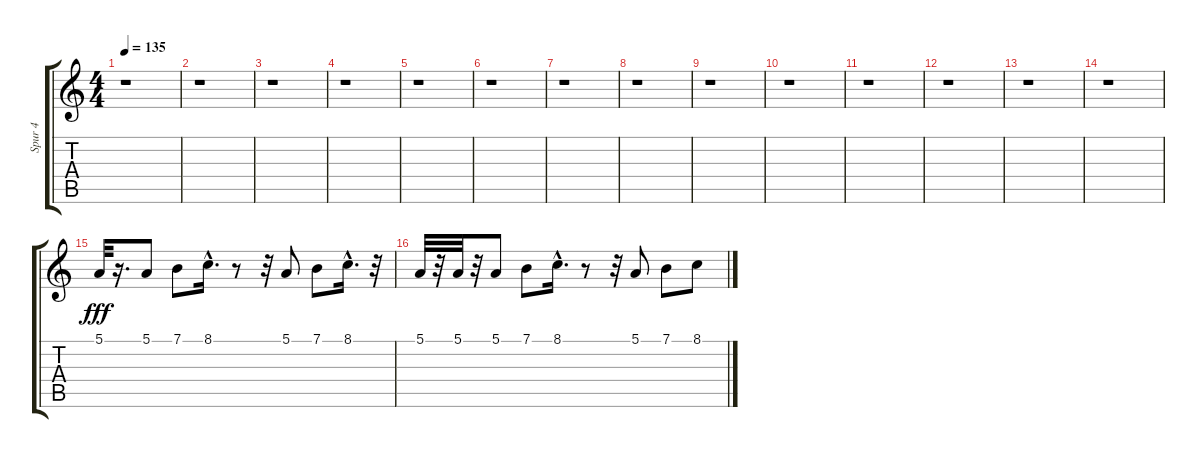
\track ("Spur 4" "Spur 4") {instrument lead8bassandlead}
\staff {score tabs}
\tuning (E4 B3 G3 D3 A2 E2) {hide}
\ts (4 4)
\tempo 135
\clef g2
\ks c
r.1{dy fff} |
r.1 |
r.1 |
r.1 |
r.1 |
r.1 |
r.1 |
r.1 |
r.1 |
r.1 |
r.1 |
r.1 |
r.1 |
r.1 |
5.1.32 r.16{d} 5.1.8 7.1.8 8.1{hac}.16{d} r.8 r.32 5.1.8 7.1.8 8.1{hac}.16{d} r.32 |
5.1.32 r.32 5.1.32 r.32 5.1.8 7.1.8 8.1{hac}.16{d} r.8 r.32 5.1.8 7.1.8 8.1.8
